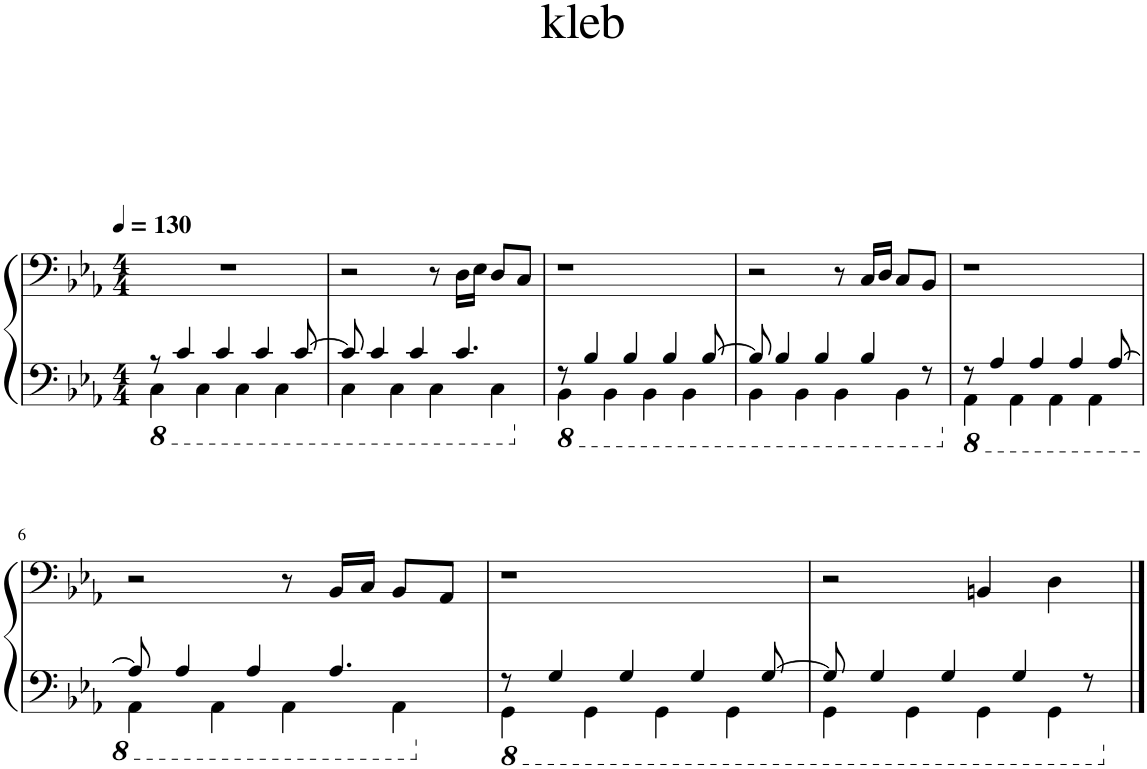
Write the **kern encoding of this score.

**kern	**kern
*part1	*part1
*staff2	*staff1
*I"Piano	*
*I'Pno.	*
*clefF4	*clefF4
*k[b-e-a-]	*k[b-e-a-]
*M4/4	*M4/4
*MM130	*MM130
*8ba	*
=1	=1
*^	*
8r	4CC\	1r
4C/	.	.
.	4CC\	.
4C/	.	.
.	4CC\	.
4C/	.	.
.	4CC\	.
[8C/	.	.
=2	=2	=2
8C/]	4CC\	2r
4C/	.	.
.	4CC\	.
4C/	.	.
.	4CC\	8r
4.C/	.	16D\LL
.	.	16E-\JJ
.	4CC\	8D/L
.	.	8C/J
=3	=3	=3
*X8ba	*	*
*8ba	*	*
8r	4BBB-\	1r
4BB-/	.	.
.	4BBB-\	.
4BB-/	.	.
.	4BBB-\	.
4BB-/	.	.
.	4BBB-\	.
[8BB-/	.	.
=4	=4	=4
8BB-/]	4BBB-\	2r
4BB-/	.	.
.	4BBB-\	.
4BB-/	.	.
.	4BBB-\	8r
4BB-/	.	16C/LL
.	.	16D/JJ
.	4BBB-\	8C/L
8r	.	8BB-/J
=5	=5	=5
*X8ba	*	*
*8ba	*	*
8r	4AAA-\	1r
4AA-/	.	.
.	4AAA-\	.
4AA-/	.	.
.	4AAA-\	.
4AA-/	.	.
.	4AAA-\	.
[8AA-/	.	.
!!LO:LB:g=z
=6	=6	=6
8AA-/]	4AAA-\	2r
4AA-/	.	.
.	4AAA-\	.
4AA-/	.	.
.	4AAA-\	8r
4.AA-/	.	16BB-/LL
.	.	16C/JJ
.	4AAA-\	8BB-/L
.	.	8AA-/J
=7	=7	=7
*X8ba	*	*
*8ba	*	*
8r	4GGG\	1r
4GG/	.	.
.	4GGG\	.
4GG/	.	.
.	4GGG\	.
4GG/	.	.
.	4GGG\	.
[8GG/	.	.
=8	=8	=8
8GG/]	4GGG\	2r
4GG/	.	.
.	4GGG\	.
4GG/	.	.
.	4GGG\	4BBn/
4GG/	.	.
.	4GGG\	4D\
8r	.	.
*v	*v	*
*X8ba	*
==	==
*-	*-
